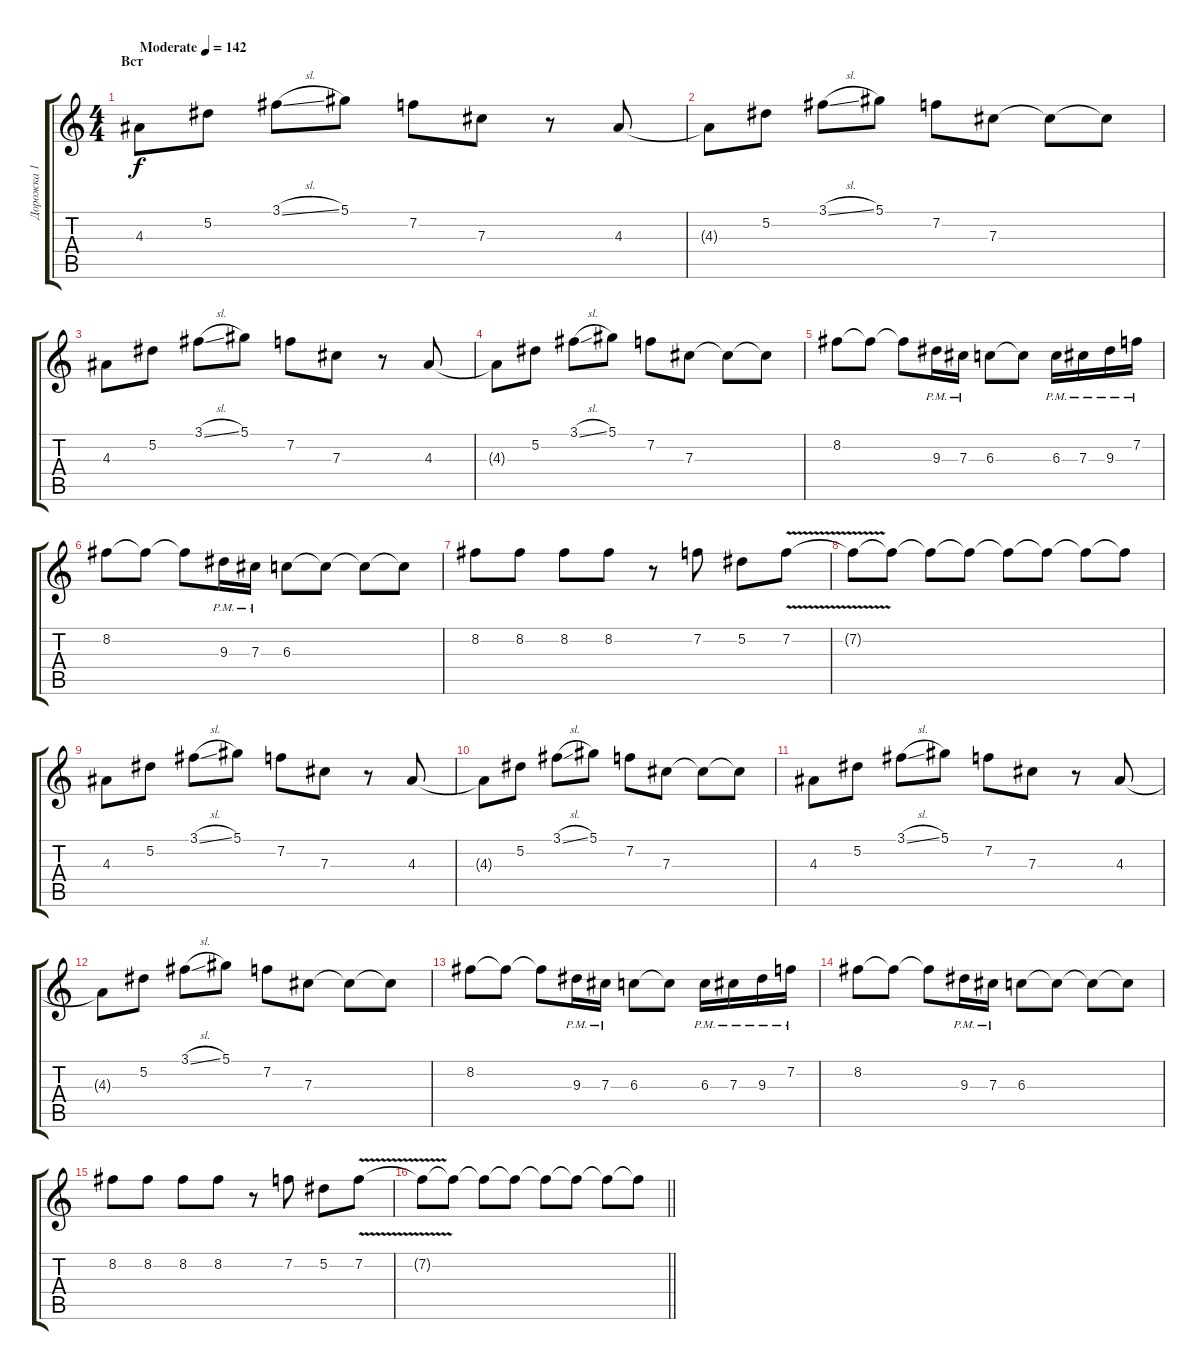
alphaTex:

\track ("Дорожка 1" "Дорожка 1") {instrument overdrivenguitar}
\staff {score tabs}
\tuning (Eb4 Bb3 Gb3 Db3 Ab2 Eb2) {hide}
\ts (4 4)
\section ("" "Вст")
\tempo (142 "Moderate")
\clef g2
\ks c
4.3.8{dy f instrument overdrivenguitar} 5.2.8 3.1{sl}.8 5.1.8 7.2.8 7.3.8 r.8 4.3.8 |
4.3{t}.8 5.2.8 3.1{sl}.8 5.1.8 7.2.8 7.3.8 7.3{t}.8 7.3{t}.8 |
4.3.8 5.2.8 3.1{sl}.8 5.1.8 7.2.8 7.3.8 r.8 4.3.8 |
4.3{t}.8 5.2.8 3.1{sl}.8 5.1.8 7.2.8 7.3.8 7.3{t}.8 7.3{t}.8 |
8.2.8 8.2{t}.8 8.2{t}.8 9.3{pm}.16 7.3{pm}.16 6.3.8 6.3{t}.8 6.3{pm}.16 7.3{pm}.16 9.3{pm}.16 7.2{pm}.16 |
8.2.8 8.2{t}.8 8.2{t}.8 9.3{pm}.16 7.3{pm}.16 6.3.8 6.3{t}.8 6.3{t}.8 6.3{t}.8 |
8.2.8 8.2.8 8.2.8 8.2.8 r.8 7.2.8 5.2.8 7.2{v}.8 |
7.2{t}.8 7.2{t}.8 7.2{t}.8 7.2{t}.8 7.2{t}.8 7.2{t}.8 7.2{t}.8 7.2{t}.8 |
4.3.8 5.2.8 3.1{sl}.8 5.1.8 7.2.8 7.3.8 r.8 4.3.8 |
4.3{t}.8 5.2.8 3.1{sl}.8 5.1.8 7.2.8 7.3.8 7.3{t}.8 7.3{t}.8 |
4.3.8 5.2.8 3.1{sl}.8 5.1.8 7.2.8 7.3.8 r.8 4.3.8 |
4.3{t}.8 5.2.8 3.1{sl}.8 5.1.8 7.2.8 7.3.8 7.3{t}.8 7.3{t}.8 |
8.2.8 8.2{t}.8 8.2{t}.8 9.3{pm}.16 7.3{pm}.16 6.3.8 6.3{t}.8 6.3{pm}.16 7.3{pm}.16 9.3{pm}.16 7.2{pm}.16 |
8.2.8 8.2{t}.8 8.2{t}.8 9.3{pm}.16 7.3{pm}.16 6.3.8 6.3{t}.8 6.3{t}.8 6.3{t}.8 |
8.2.8 8.2.8 8.2.8 8.2.8 r.8 7.2.8 5.2.8 7.2{v}.8 |
\barLineRight lightlight
7.2{t}.8 7.2{t}.8 7.2{t}.8 7.2{t}.8 7.2{t}.8 7.2{t}.8 7.2{t}.8 7.2{t}.8
